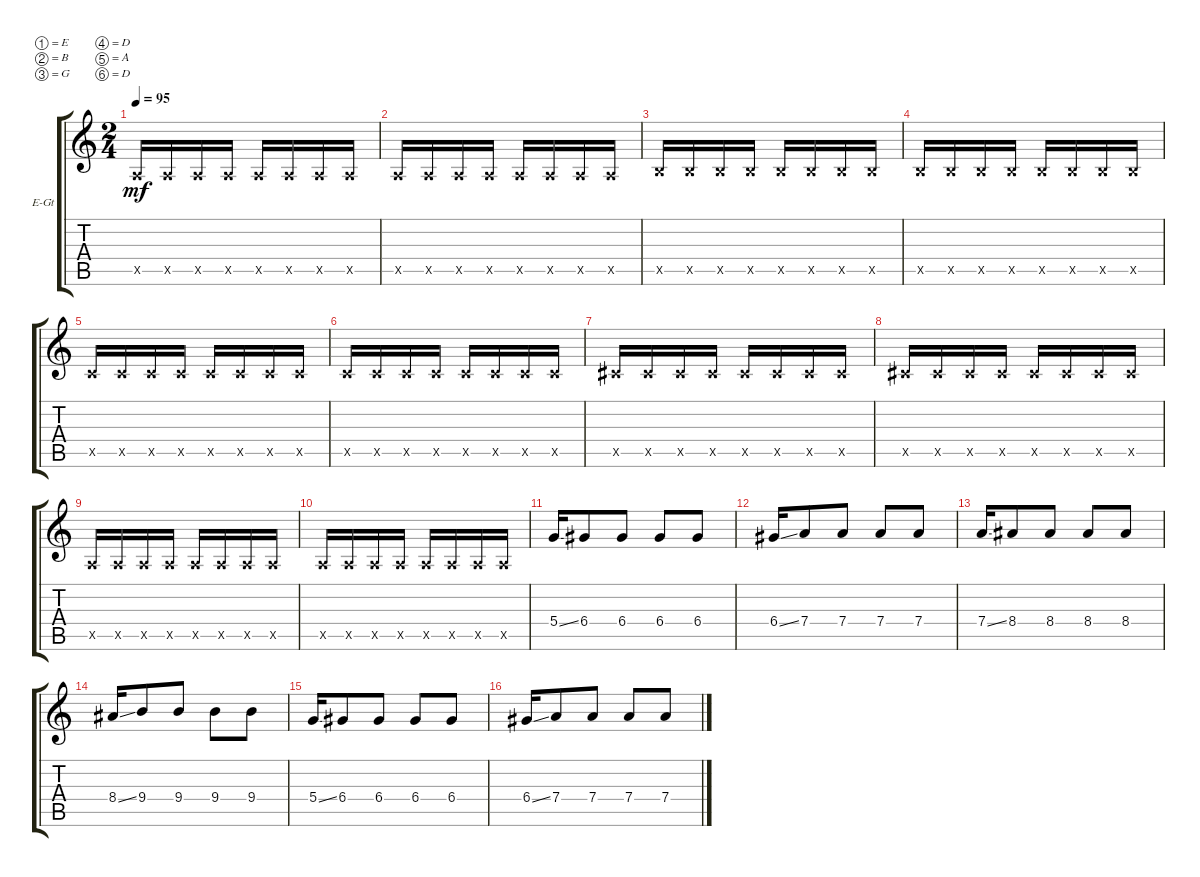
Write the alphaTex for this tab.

\bracketExtendMode groupsimilarinstruments
\firstSystemTrackNameOrientation horizontal
\otherSystemsTrackNameOrientation horizontal
\track ("Electric Guitar" "E-Gt") {instrument overdrivenguitar}
\staff {score tabs}
\tuning (E4 B3 G3 D3 A2 D3)
\ts (2 4)
\tempo 95
\clef g2
\scale
0.333333
\ks c
0.5{x}.16{dy mf} 0.5{x}.16 0.5{x}.16 0.5{x}.16 0.5{x}.16 0.5{x}.16 0.5{x}.16 0.5{x}.16 |
\scale
0.333333 0.5{x}.16 0.5{x}.16 0.5{x}.16 0.5{x}.16 0.5{x}.16 0.5{x}.16 0.5{x}.16 0.5{x}.16 |
\scale
0.333333 2.5{x}.16 2.5{x}.16 2.5{x}.16 2.5{x}.16 2.5{x}.16 2.5{x}.16 2.5{x}.16 2.5{x}.16 |
\scale
0.333333 2.5{x}.16 2.5{x}.16 2.5{x}.16 2.5{x}.16 2.5{x}.16 2.5{x}.16 2.5{x}.16 2.5{x}.16 |
\scale
0.333333 3.5{x}.16 3.5{x}.16 3.5{x}.16 3.5{x}.16 3.5{x}.16 3.5{x}.16 3.5{x}.16 3.5{x}.16 |
\scale
0.333333 3.5{x}.16 3.5{x}.16 3.5{x}.16 3.5{x}.16 3.5{x}.16 3.5{x}.16 3.5{x}.16 3.5{x}.16 |
\scale
0.333333 4.5{x}.16 4.5{x}.16 4.5{x}.16 4.5{x}.16 4.5{x}.16 4.5{x}.16 4.5{x}.16 4.5{x}.16 |
\scale
0.333333 4.5{x}.16 4.5{x}.16 4.5{x}.16 4.5{x}.16 4.5{x}.16 4.5{x}.16 4.5{x}.16 4.5{x}.16 |
\scale
0.333333 0.5{x}.16 0.5{x}.16 0.5{x}.16 0.5{x}.16 0.5{x}.16 0.5{x}.16 0.5{x}.16 0.5{x}.16 |
\scale
0.333333 0.5{x}.16 0.5{x}.16 0.5{x}.16 0.5{x}.16 0.5{x}.16 0.5{x}.16 0.5{x}.16 0.5{x}.16 |
\scale
0.333333 5.4{ss}.16 6.4.8 6.4.8 6.4.8 6.4.8 |
\scale
0.333333 6.4{ss}.16 7.4.8 7.4.8 7.4.8 7.4.8 |
\scale
0.333333 7.4{ss}.16 8.4.8 8.4.8 8.4.8 8.4.8 |
\scale
0.333333 8.4{ss}.16 9.4.8 9.4.8 9.4.8 9.4.8 |
\scale
0.333333 5.4{ss}.16 6.4.8 6.4.8 6.4.8 6.4.8 |
\scale
0.333333 6.4{ss}.16 7.4.8 7.4.8 7.4.8 7.4.8
